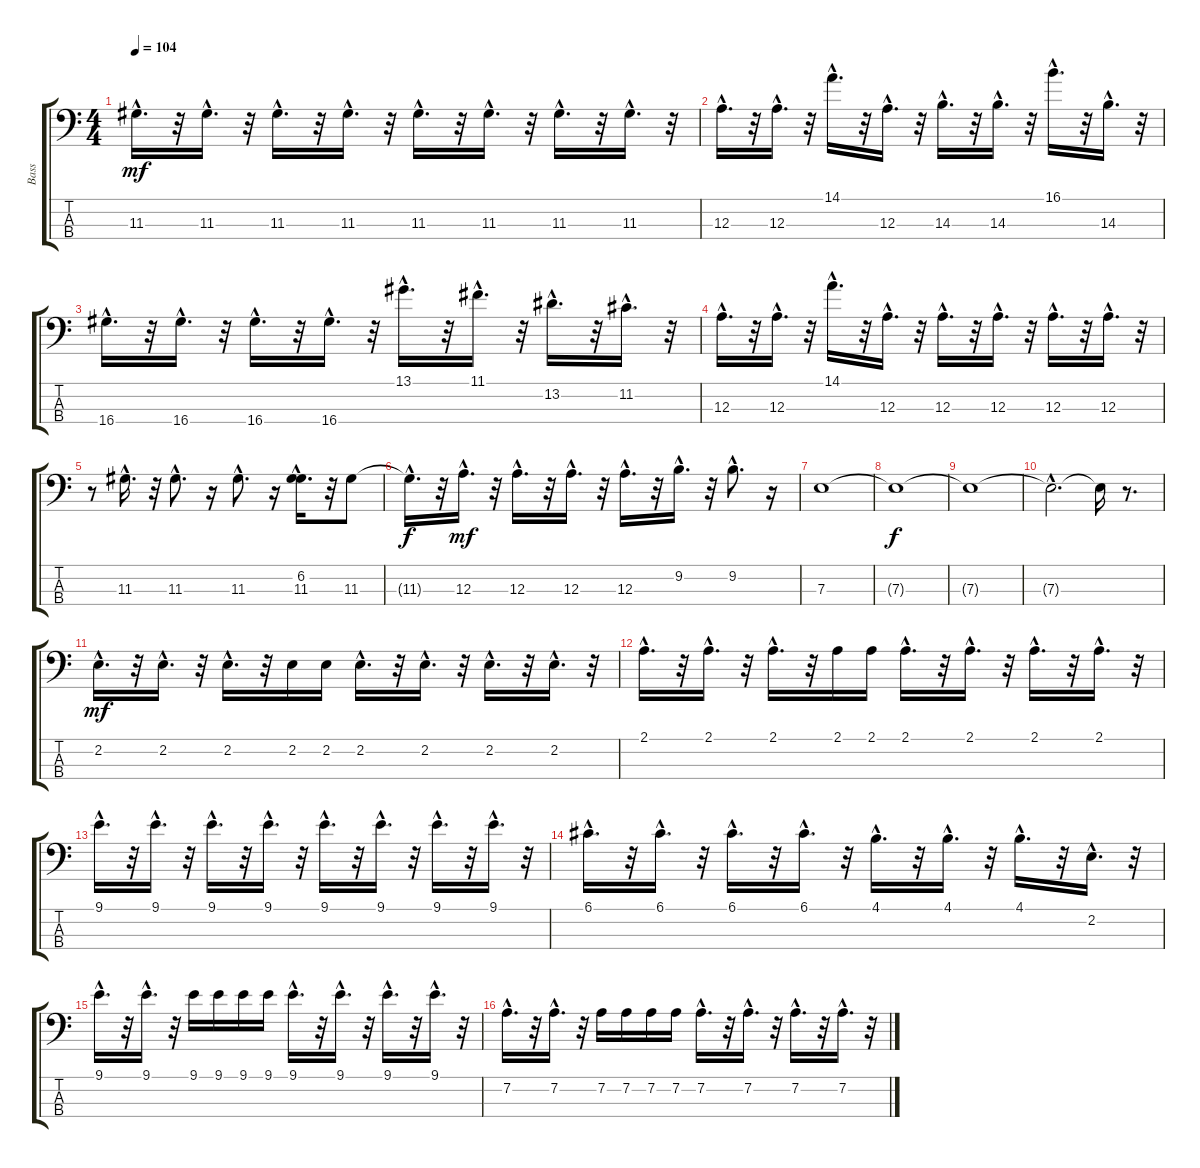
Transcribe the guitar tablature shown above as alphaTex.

\track ("Bass" "Bass") {instrument electricbasspick}
\staff {score tabs}
\tuning (G2 D2 A1 E1) {hide}
\ts (4 4)
\tempo 104
\clef f4
\ks c
11.3{hac}.16{d dy mf} r.32 11.3{hac}.16{d} r.32 11.3{hac}.16{d} r.32 11.3{hac}.16{d} r.32 11.3{hac}.16{d} r.32 11.3{hac}.16{d} r.32 11.3{hac}.16{d} r.32 11.3{hac}.16{d} r.32 |
12.3{hac}.16{d} r.32 12.3{hac}.16{d} r.32 14.1{hac}.16{d} r.32 12.3{hac}.16{d} r.32 14.3{hac}.16{d} r.32 14.3{hac}.16{d} r.32 16.1{hac}.16{d} r.32 14.3{hac}.16{d} r.32 |
16.4{hac}.16{d} r.32 16.4{hac}.16{d} r.32 16.4{hac}.16{d} r.32 16.4{hac}.16{d} r.32 13.1{hac}.16{d} r.32 11.1{hac}.16{d} r.32 13.2{hac}.16{d} r.32 11.2{hac}.16{d} r.32 |
12.3{hac}.16{d} r.32 12.3{hac}.16{d} r.32 14.1{hac}.16{d} r.32 12.3{hac}.16{d} r.32 12.3{hac}.16{d} r.32 12.3{hac}.16{d} r.32 12.3{hac}.16{d} r.32 12.3{hac}.16{d} r.32 |
r.8 11.3{hac}.16{d} r.32 11.3{hac}.8{d} r.16 11.3{hac}.8{d} r.16 (6.2{hac} 11.3{hac}).16{d} r.32 11.3.8 |
11.3{hac t}.16{d dy f} r.32 12.3{hac}.16{d dy mf} r.32 12.3{hac}.16{d} r.32 12.3{hac}.16{d} r.32 12.3{hac}.16{d} r.32 9.2{hac}.16{d} r.32 9.2{hac}.8{d} r.16 |
7.3.1 |
7.3{t}.1{dy f} |
7.3{t}.1 |
7.3{hac t}.2{d} 7.3{t}.16 r.8{d} |
2.2{hac}.16{d dy mf} r.32 2.2{hac}.16{d} r.32 2.2{hac}.16{d} r.32 2.2.16 2.2.16 2.2{hac}.16{d} r.32 2.2{hac}.16{d} r.32 2.2{hac}.16{d} r.32 2.2{hac}.16{d} r.32 |
2.1{hac}.16{d} r.32 2.1{hac}.16{d} r.32 2.1{hac}.16{d} r.32 2.1.16 2.1.16 2.1{hac}.16{d} r.32 2.1{hac}.16{d} r.32 2.1{hac}.16{d} r.32 2.1{hac}.16{d} r.32 |
9.1{hac}.16{d} r.32 9.1{hac}.16{d} r.32 9.1{hac}.16{d} r.32 9.1{hac}.16{d} r.32 9.1{hac}.16{d} r.32 9.1{hac}.16{d} r.32 9.1{hac}.16{d} r.32 9.1{hac}.16{d} r.32 |
6.1{hac}.16{d} r.32 6.1{hac}.16{d} r.32 6.1{hac}.16{d} r.32 6.1{hac}.16{d} r.32 4.1{hac}.16{d} r.32 4.1{hac}.16{d} r.32 4.1{hac}.16{d} r.32 2.2{hac}.16{d} r.32 |
9.1{hac}.16{d} r.32 9.1{hac}.16{d} r.32 9.1.16 9.1.16 9.1.16 9.1.16 9.1{hac}.16{d} r.32 9.1{hac}.16{d} r.32 9.1{hac}.16{d} r.32 9.1{hac}.16{d} r.32 |
7.2{hac}.16{d} r.32 7.2{hac}.16{d} r.32 7.2.16 7.2.16 7.2.16 7.2.16 7.2{hac}.16{d} r.32 7.2{hac}.16{d} r.32 7.2{hac}.16{d} r.32 7.2{hac}.16{d} r.32
